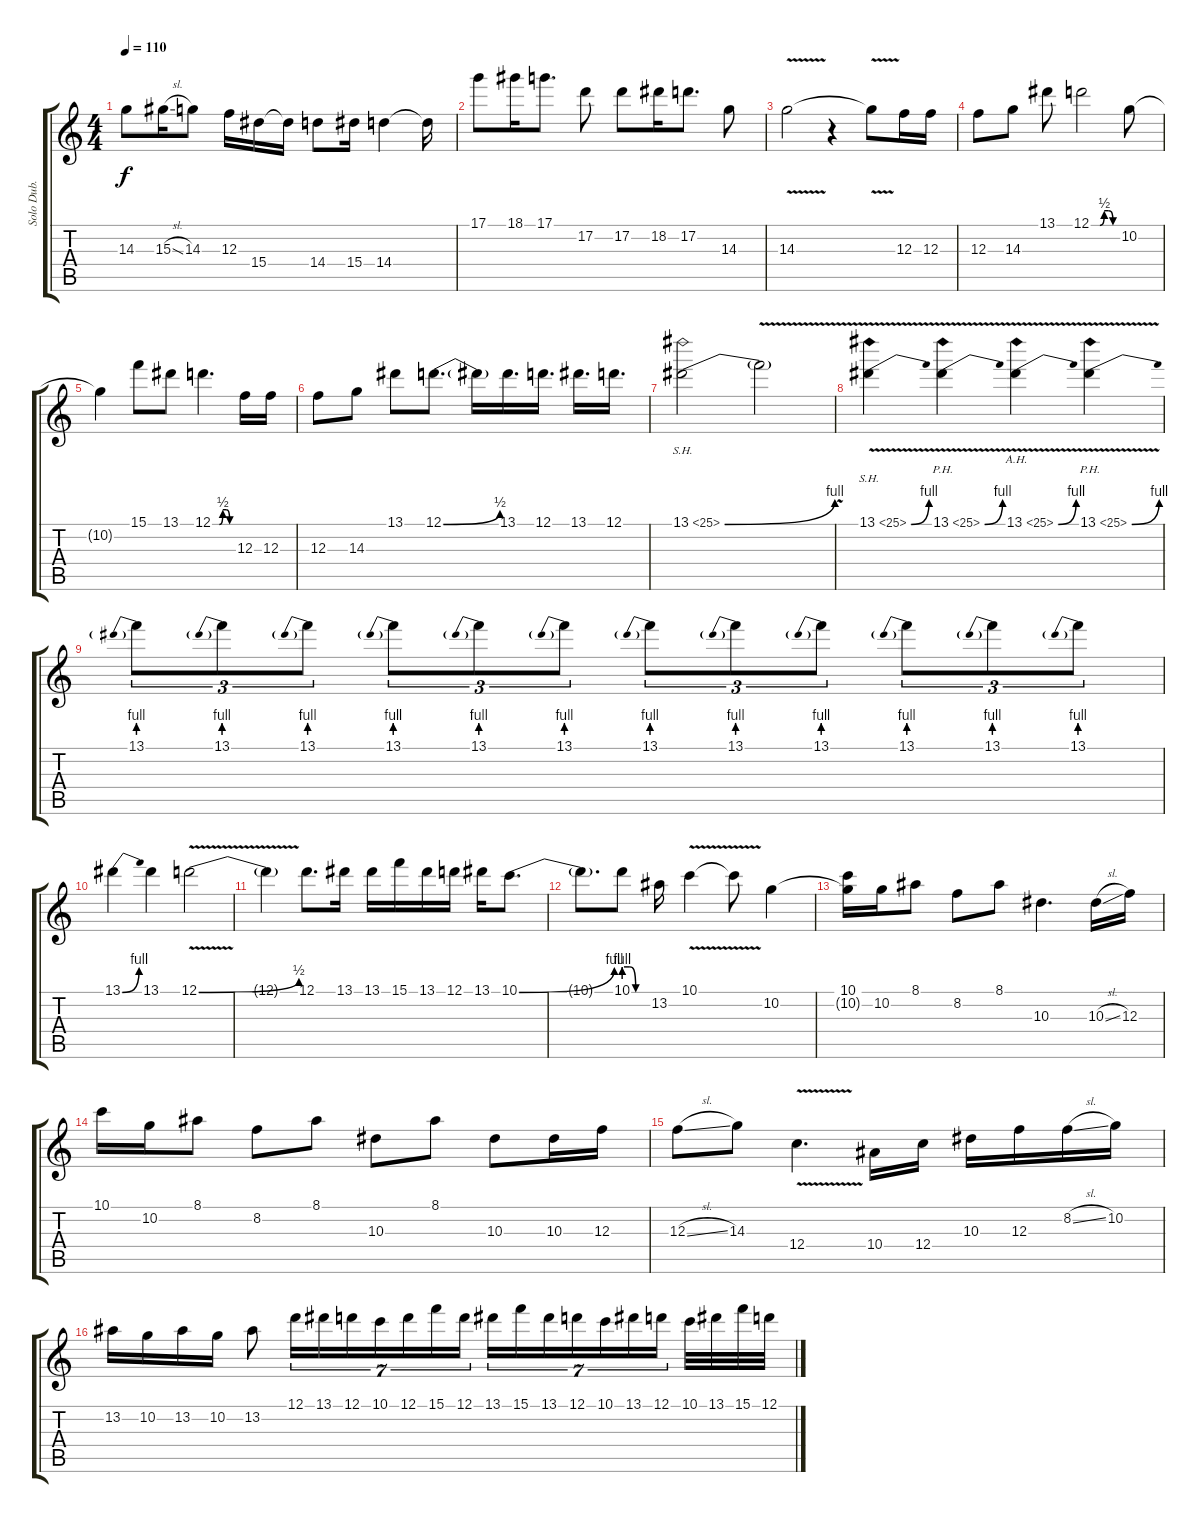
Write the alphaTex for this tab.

\track ("Solo Dub. (in drop C)" "Solo Dub. ") {instrument distortionguitar}
\staff {score tabs}
\tuning (D4 A3 F3 C3 G2 C2) {hide}
\ts (4 4)
\tempo 110
\clef g2
\ks c
14.3.8{dy f} 15.3{sl}.16 14.3.8 12.3.16 15.4.16 15.4{t}.16 14.4.8 15.4.16 14.4.4 14.4{t}.16 |
17.1.8 18.1.16 17.1.8{d} 17.2.8 17.2.8 18.2.16 17.2.8{d} 14.3.8 |
14.3{v}.2 r.4 14.3{t}.8 12.3.16 12.3.16 |
12.3.8 14.3.8 13.1.8 12.1{be (custom 0 0 20 0 30 2 40 2 50 0 60 0)}.2 10.2.8 |
10.2{t}.4 15.1.8 13.1.8 12.1{be (custom 0 0 10 0 20 0 30 2 40 2 50 0 60 0)}.4{d} 12.3.16 12.3.16 |
12.3.8 14.3.8 13.1.8 12.1{be (bend 0 0 60 2)}.8{d} 12.1{t}.16 13.1.16{d} 12.1.16{d} 13.1.16{d} 12.1.16{d} |
13.1{be (bend 0 0 60 4) sh 12}.2 13.1{v t}.2 |
13.1{be (bend 0 0 60 4) sh 12 v}.4 13.1{be (bend 0 0 60 4) ph 12 v}.4 13.1{be (bend 0 0 60 4) ah 12 v}.4 13.1{be (bend 0 0 60 4) ph 12 v}.4 |
13.1{be (prebend 0 4 60 4)}.8{tu (3 2)} 13.1{be (prebend 0 4 60 4)}.8{tu (3 2)} 13.1{be (prebend 0 4 60 4)}.8{tu (3 2)} 13.1{be (prebend 0 4 60 4)}.8{tu (3 2)} 13.1{be (prebend 0 4 60 4)}.8{tu (3 2)} 13.1{be (prebend 0 4 60 4)}.8{tu (3 2)} 13.1{be (prebend 0 4 60 4)}.8{tu (3 2)} 13.1{be (prebend 0 4 60 4)}.8{tu (3 2)} 13.1{be (prebend 0 4 60 4)}.8{tu (3 2)} 13.1{be (prebend 0 4 60 4)}.8{tu (3 2)} 13.1{be (prebend 0 4 60 4)}.8{tu (3 2)} 13.1{be (prebend 0 4 60 4)}.8{tu (3 2)} |
13.1{be (bend 0 0 60 4)}.4 13.1.4 12.1{be (bend 0 0 60 2) v}.2 |
12.1{t}.4 12.1.8{d} 13.1.16 13.1.16 15.1.16 13.1.16 12.1.16 13.1.16 10.1{be (bend 0 0 60 4)}.8{d} |
10.1{t}.8{d} 10.1{be (custom 0 4 15 4 30 0 60 0)}.8 13.2.16 10.1{v}.4 10.1{t}.8 10.2.4 |
(10.1 10.2{t}).16 10.2.16 8.1.8 8.2.8 8.1.8 10.3.4{d} 10.3{sl}.16 12.3.16 |
10.1.16 10.2.16 8.1.8 8.2.8 8.1.8 10.3.8 8.1.8 10.3.8 10.3.16 12.3.16 |
12.3{sl}.8 14.3.8 12.4{v}.4{d} 10.4.16 12.4.16 10.3.16 12.3.16 8.2{sl}.16 10.2.16 |
13.2.16 10.2.16 13.2.16 10.2.16 13.2.8 12.1.16{tu (7 4)} 13.1.16{tu (7 4)} 12.1.16{tu (7 4)} 10.1.16{tu (7 4)} 12.1.16{tu (7 4)} 15.1.16{tu (7 4)} 12.1.16{tu (7 4) beam splitsecondary} 13.1.16{tu (7 4)} 15.1.16{tu (7 4)} 13.1.16{tu (7 4)} 12.1.16{tu (7 4)} 10.1.16{tu (7 4)} 13.1.16{tu (7 4)} 12.1.16{tu (7 4) beam splitsecondary} 10.1.32 13.1.32 15.1.32 12.1.32
